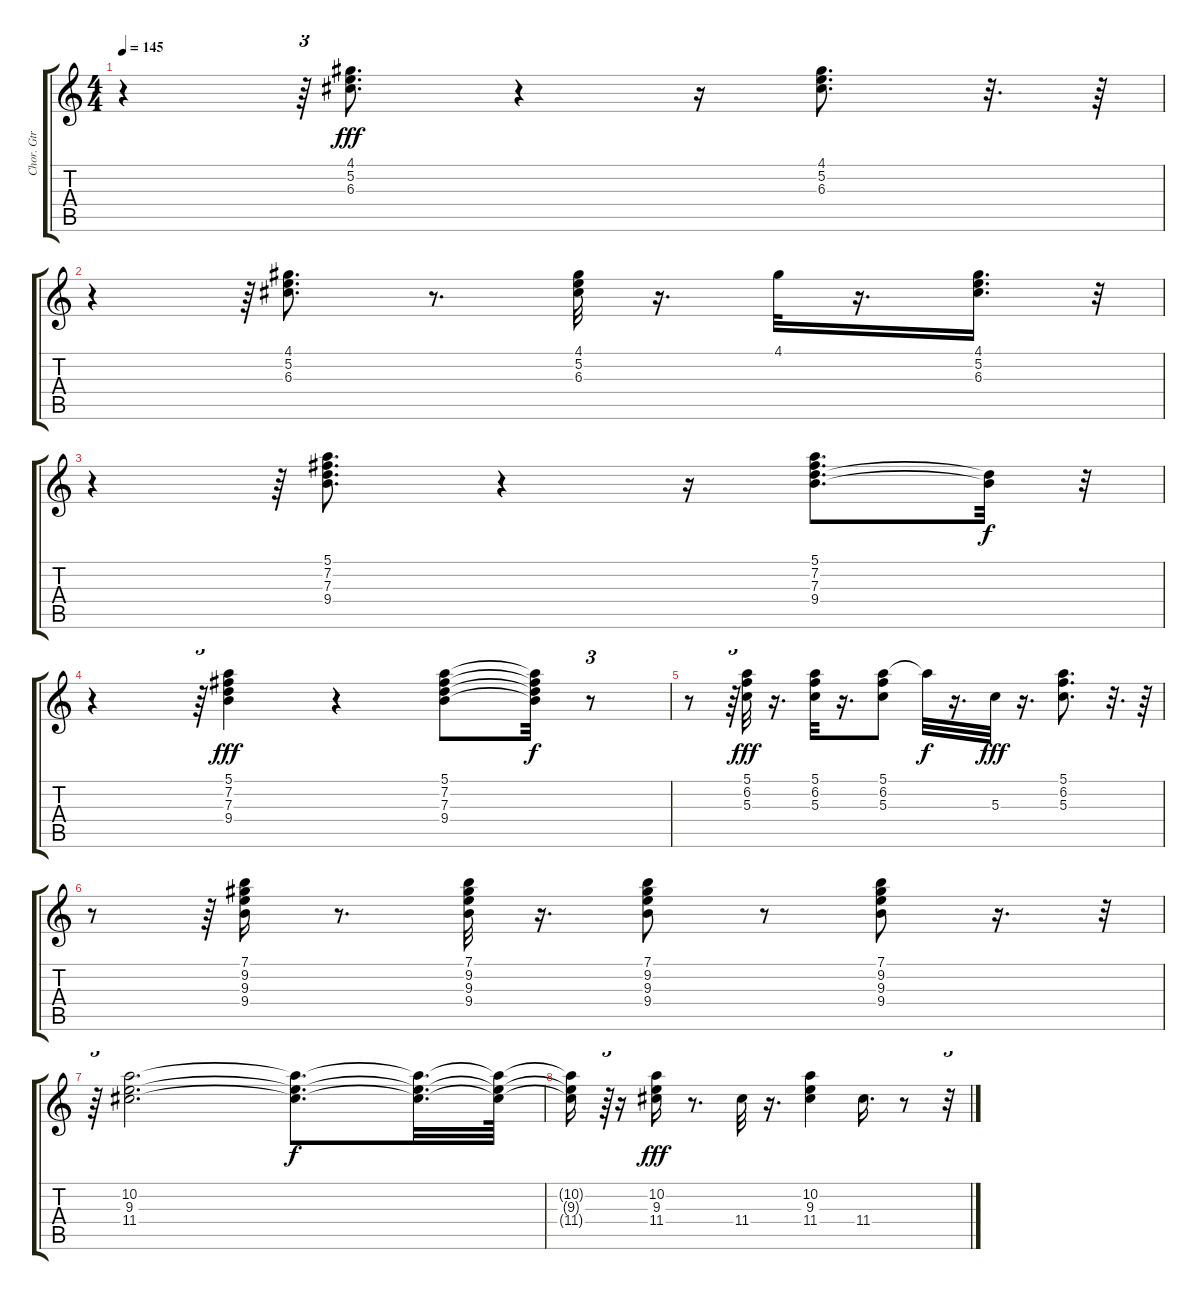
\track ("Chor. Gtr" "Chor. Gtr") {instrument electricguitarjazz}
\staff {score tabs}
\tuning (E4 B3 G3 D3 A2 E2) {hide}
\ts (4 4)
\tempo 145
\clef g2
\ks c
r.4{dy f} r.64{tu (3 2)} (4.1 5.2 6.3).8{d dy fff} r.4 r.16 (4.1 5.2 6.3).8{d} r.32{d} r.64 |
r.4 r.64{tu (3 2)} (4.1 5.2 6.3).8{d} r.8{d} (4.1 5.2 6.3).32 r.16{d} 4.1.32 r.16{d} (4.1 5.2 6.3).16{d} r.32{tu (3 2)} |
r.4 r.64{tu (3 2)} (5.1 7.2 7.3 9.4).8{d} r.4 r.16 (5.1 7.2 7.3 9.4).8{d} (7.3{t} 9.4{t}).32{dy f} r.32{tu (3 2)} |
r.4 r.64{tu (3 2)} (5.1 7.2 7.3 9.4).4{dy fff} r.4 (5.1 7.2 7.3 9.4).8 (5.1{t} 7.2{t} 7.3{t} 9.4{t}).32{dy f} r.8{tu (3 2)} |
r.8 r.64{tu (3 2)} (5.1 6.2 5.3).32{dy fff} r.16{d} (5.1 6.2 5.3).32 r.16{d} (5.1 6.2 5.3).8 5.1{t}.32{dy f} r.16{d} 5.3.32{dy fff} r.16{d} (5.1 6.2 5.3).8{d} r.32{d} r.64 |
r.8 r.64{tu (3 2)} (7.1 9.2 9.3 9.4).16 r.8{d} (7.1 9.2 9.3 9.4).32 r.16{d} (7.1 9.2 9.3 9.4).8 r.8 (7.1 9.2 9.3 9.4).8 r.16{d} r.32{tu (3 2)} |
r.64{tu (3 2)} (10.2 9.3 11.4).2{d} (10.2{t} 9.3{t} 11.4{t}).8{d dy f} (10.2{t} 9.3{t} 11.4{t}).32{d} (10.2{t} 9.3{t} 11.4{t}).64 |
(10.2{t} 9.3{t} 11.4{t}).16 r.64{tu (3 2)} r.16 (10.2 9.3 11.4).16{dy fff} r.8{d} 11.4.32 r.16{d} (10.2 9.3 11.4).4 11.4.16{d} r.8 r.32{tu (3 2)}
